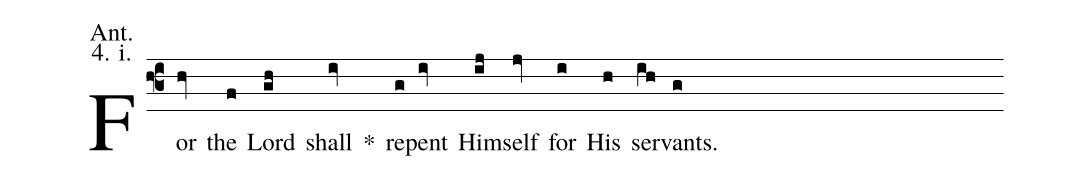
annotation: Ant.;
annotation: 4. i.;
%%
(f3) For(hv) the(f) Lord(gh) shall(iv) <sp>*</sp>() re(g)pent(iv) Him(ij)self(jv) for(i) His(h) ser(ih)vants.(g)
